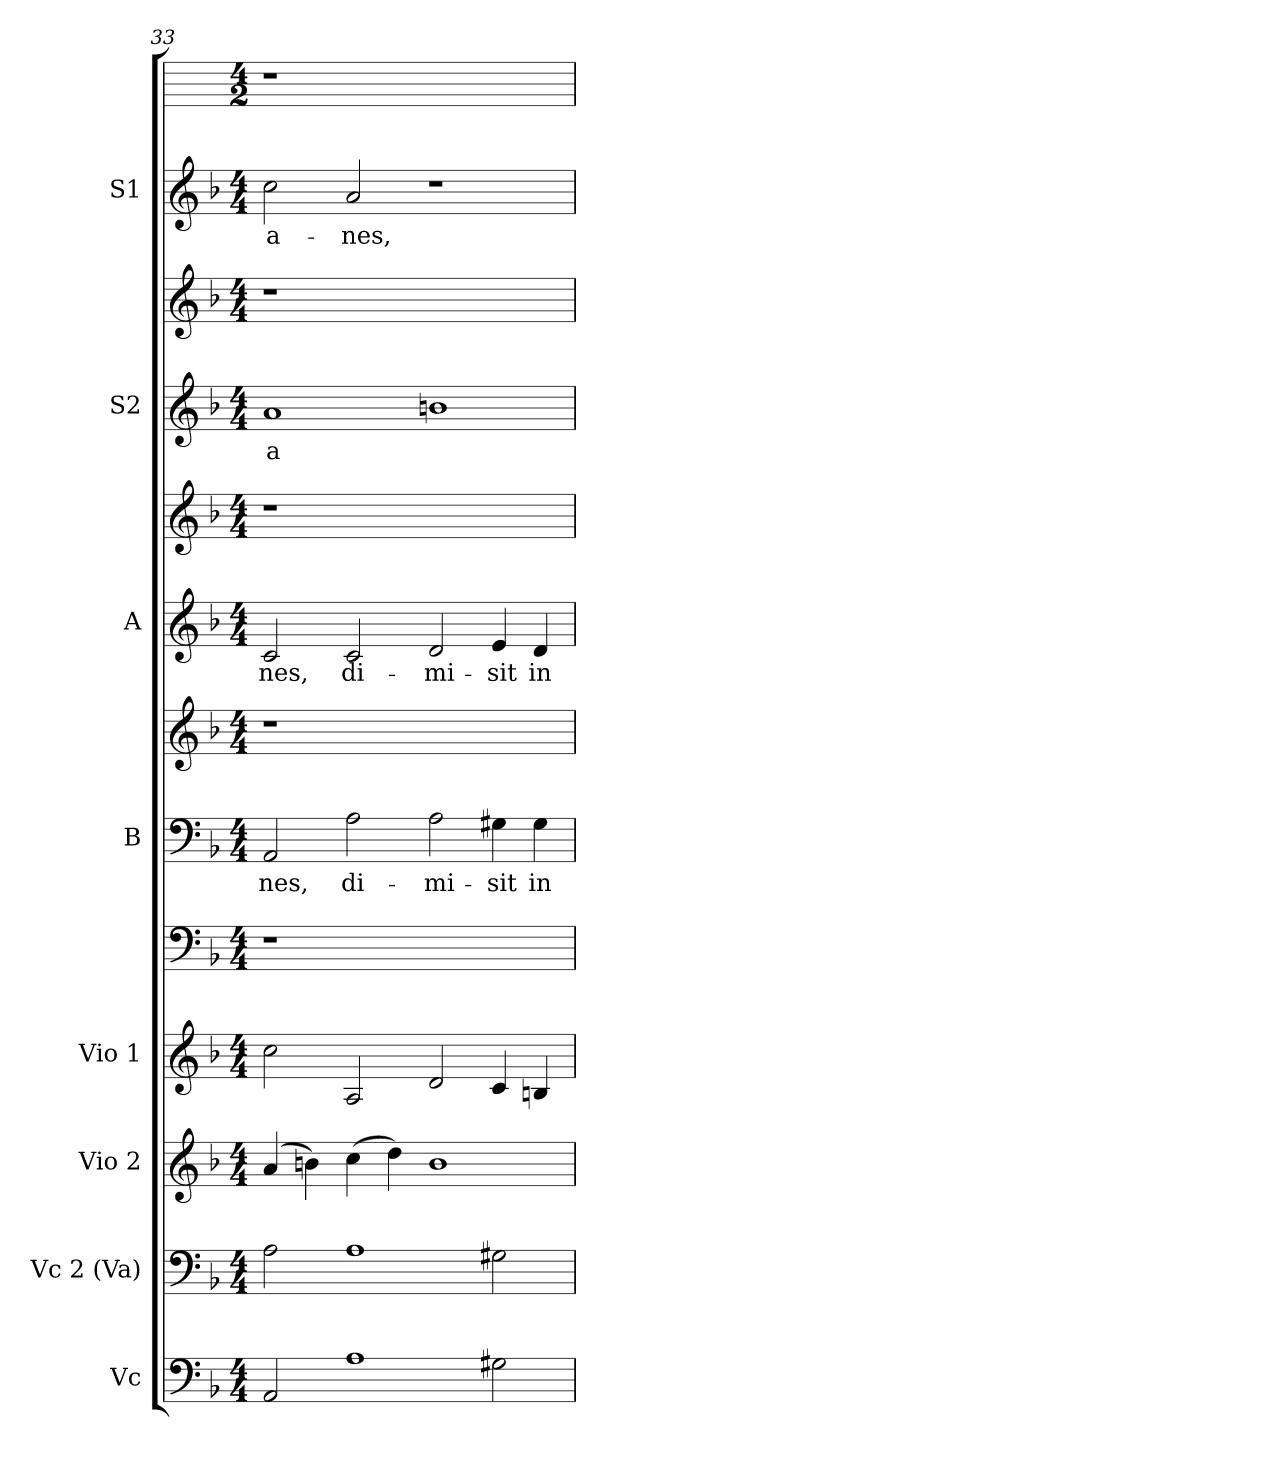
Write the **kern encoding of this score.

**kern	**kern	**kern	**kern	**kern	**kern	**text	**kern	**kern	**text	**kern	**kern	**text	**kern	**kern	**text	**kern
*part13	*part12	*part11	*part10	*part9	*part8	*part8	*part7	*part6	*part6	*part5	*part4	*part4	*part3	*part2	*part2	*part1
*staff13	*staff12	*staff11	*staff10	*staff9	*staff8	*staff8	*staff7	*staff6	*staff6	*staff5	*staff4	*staff4	*staff3	*staff2	*staff2	*staff1
*I"Vc	*I"Vc 2 (Va)	*I"Vio 2	*I"Vio 1	*	*I"B	*	*	*I"A	*	*	*I"S2	*	*	*I"S1	*	*
*clefF4	*clefF4	*clefG2	*clefG2	*clefF4	*clefF4	*	*clefG2	*clefG2	*	*clefG2	*clefG2	*	*clefG2	*clefG2	*	*
*k[b-]	*k[b-]	*k[b-]	*k[b-]	*k[b-]	*k[b-]	*	*k[b-]	*k[b-]	*	*k[b-]	*k[b-]	*	*k[b-]	*k[b-]	*	*
*M4/4	*M4/4	*M4/4	*M4/4	*M4/4	*M4/4	*	*M4/4	*M4/4	*	*M4/4	*M4/4	*	*M4/4	*M4/4	*	*M4/2
=33	=33	=33	=33	=33	=33	=33	=33	=33	=33	=33	=33	=33	=33	=33	=33	=33
2AA	2A	(4a	2cc	1r	2AA	-nes,	1r	2c	-nes,	1r	1a	-a-	1r	2cc	-a-	1r
.	.	4bn)	.	.	.	.	.	.	.	.	.	.	.	.	.	.
1A	1A	(4cc	2A	.	2A	di-	.	2c	di-	.	.	.	.	2a	-nes,	.
.	.	4dd)	.	.	.	.	.	.	.	.	.	.	.	.	.	.
.	.	1b	2d	1ryy	2A	-mi-	1ryy	2d	-mi-	1ryy	1bn	--	1ryy	1r	.	1ryy
2G#X	2G#X	.	4c	.	4G#X\	-sit	.	4e/	-sit	.	.	.	.	.	.	.
.	.	.	4Bn	.	4G#\	in-	.	4d/	in-	.	.	.	.	.	.	.
=	=	=	=	=	=	=	=	=	=	=	=	=	=	=	=	=
*-	*-	*-	*-	*-	*-	*-	*-	*-	*-	*-	*-	*-	*-	*-	*-	*-
